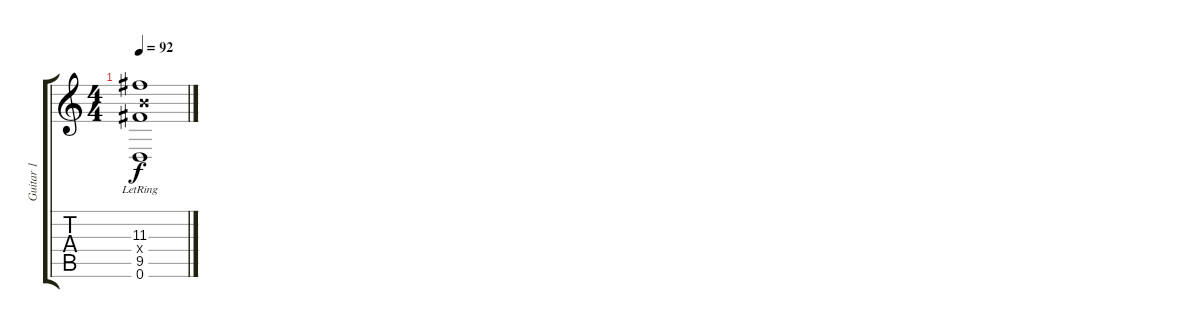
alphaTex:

\track ("Guitar 1" "Guitar 1") {instrument electricguitarclean}
\staff {score tabs}
\tuning (E4 B3 G3 D3 A2 D2) {hide}
\ts (4 4)
\tempo 92
\clef g2
\ks c
(11.3{lr} 9.4{x} 9.5{lr} 0.6).1{dy f}
